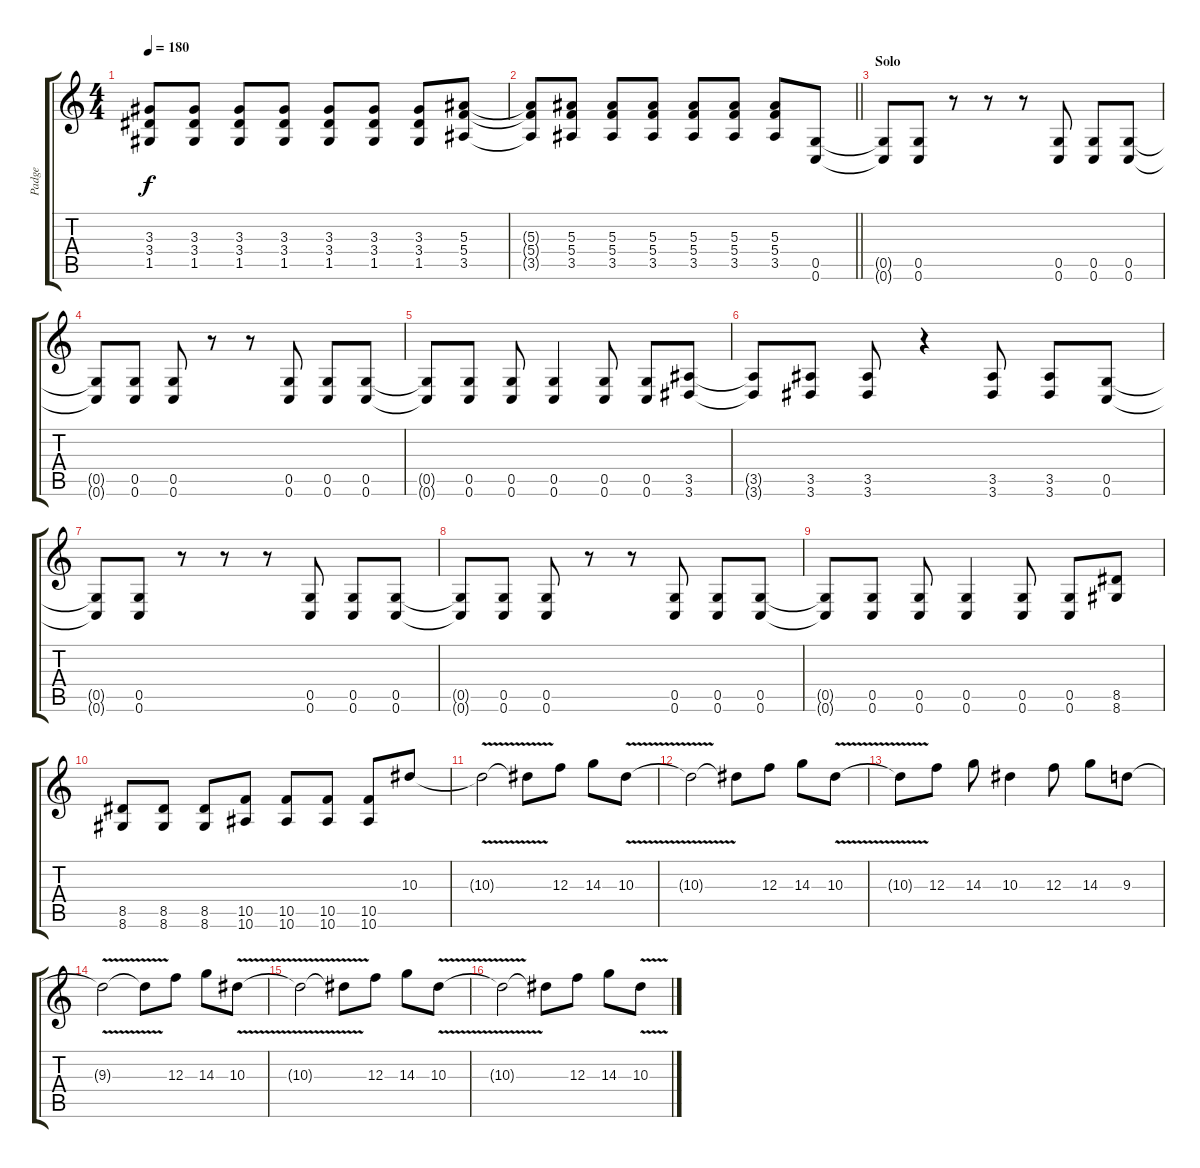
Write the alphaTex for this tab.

\track ("Padge" "Padge") {instrument distortionguitar}
\staff {score tabs}
\tuning (D4 A3 F3 C3 G2 C2) {hide}
\ts (4 4)
\tempo 180
\clef g2
\ks c
(3.3{t} 3.4{t} 1.5{t}).8{dy f} (3.3 3.4 1.5).8 (3.3 3.4 1.5).8 (3.3 3.4 1.5).8 (3.3 3.4 1.5).8 (3.3 3.4 1.5).8 (3.3 3.4 1.5).8 (5.3 5.4 3.5).8 |
\barLineRight lightlight
(5.3{t} 5.4{t} 3.5{t}).8 (5.3 5.4 3.5).8 (5.3 5.4 3.5).8 (5.3 5.4 3.5).8 (5.3 5.4 3.5).8 (5.3 5.4 3.5).8 (5.3 5.4 3.5).8 (0.5 0.6).8 |
\section ("" "Solo")
(0.5{t} 0.6{t}).8 (0.5 0.6).8 r.8 r.8 r.8 (0.5 0.6).8 (0.5 0.6).8 (0.5 0.6).8 |
(0.5{t} 0.6{t}).8 (0.5 0.6).8 (0.5 0.6).8 r.8 r.8 (0.5 0.6).8 (0.5 0.6).8 (0.5 0.6).8 |
(0.5{t} 0.6{t}).8 (0.5 0.6).8 (0.5 0.6).8 (0.5 0.6).4 (0.5 0.6).8 (0.5 0.6).8 (3.5 3.6).8 |
(3.5{t} 3.6{t}).8 (3.5 3.6).8 (3.5 3.6).8 r.4 (3.5 3.6).8 (3.5 3.6).8 (0.5 0.6).8 |
(0.5{t} 0.6{t}).8 (0.5 0.6).8 r.8 r.8 r.8 (0.5 0.6).8 (0.5 0.6).8 (0.5 0.6).8 |
(0.5{t} 0.6{t}).8 (0.5 0.6).8 (0.5 0.6).8 r.8 r.8 (0.5 0.6).8 (0.5 0.6).8 (0.5 0.6).8 |
(0.5{t} 0.6{t}).8 (0.5 0.6).8 (0.5 0.6).8 (0.5 0.6).4 (0.5 0.6).8 (0.5 0.6).8 (8.5 8.6).8 |
(8.5 8.6).8 (8.5 8.6).8 (8.5 8.6).8 (10.5 10.6).8 (10.5 10.6).8 (10.5 10.6).8 (10.5 10.6).8 10.3.8 |
10.3{v t}.2 10.3{t}.8 12.3.8 14.3.8 10.3{v}.8 |
10.3{t}.2 10.3{t}.8 12.3.8 14.3.8 10.3{v}.8 |
10.3{v t}.8 12.3.8 14.3.8 10.3.4 12.3.8 14.3.8 9.3.8 |
9.3{v t}.2 9.3{t}.8 12.3.8 14.3.8 10.3{v}.8 |
10.3{v t}.2 10.3{t}.8 12.3.8 14.3.8 10.3{v}.8 |
10.3{t}.2 10.3{t}.8 12.3.8 14.3.8 10.3{v}.8
